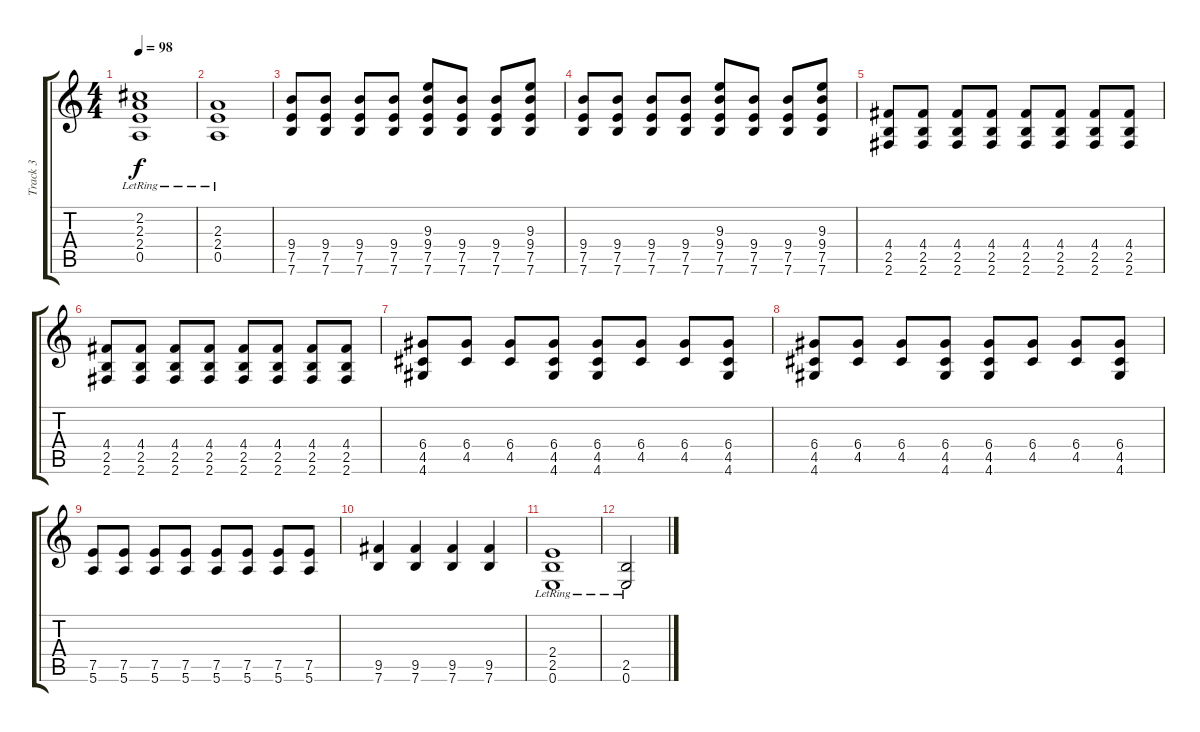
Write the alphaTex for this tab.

\track ("Track 3" "Track 3") {instrument distortionguitar}
\staff {score tabs}
\tuning (E4 B3 G3 D3 A2 E2) {hide}
\ts (4 4)
\tempo 98
\clef g2
\ks c
(2.2 2.3 2.4 0.5{lr}).1{dy f} |
(2.3 2.4 0.5{lr}).1 |
(9.4 7.5 7.6).8 (9.4 7.5 7.6).8 (9.4 7.5 7.6).8 (9.4 7.5 7.6).8 (9.3 9.4 7.5 7.6).8 (9.4 7.5 7.6).8 (9.4 7.5 7.6).8 (9.3 9.4 7.5 7.6).8 |
(9.4 7.5 7.6).8 (9.4 7.5 7.6).8 (9.4 7.5 7.6).8 (9.4 7.5 7.6).8 (9.3 9.4 7.5 7.6).8 (9.4 7.5 7.6).8 (9.4 7.5 7.6).8 (9.3 9.4 7.5 7.6).8 |
(4.4 2.5 2.6).8 (4.4 2.5 2.6).8 (4.4 2.5 2.6).8 (4.4 2.5 2.6).8 (4.4 2.5 2.6).8 (4.4 2.5 2.6).8 (4.4 2.5 2.6).8 (4.4 2.5 2.6).8 |
(4.4 2.5 2.6).8 (4.4 2.5 2.6).8 (4.4 2.5 2.6).8 (4.4 2.5 2.6).8 (4.4 2.5 2.6).8 (4.4 2.5 2.6).8 (4.4 2.5 2.6).8 (4.4 2.5 2.6).8 |
(6.4 4.5 4.6).8 (6.4 4.5).8 (6.4 4.5).8 (6.4 4.5 4.6).8 (6.4 4.5 4.6).8 (6.4 4.5).8 (6.4 4.5).8 (6.4 4.5 4.6).8 |
(6.4 4.5 4.6).8 (6.4 4.5).8 (6.4 4.5).8 (6.4 4.5 4.6).8 (6.4 4.5 4.6).8 (6.4 4.5).8 (6.4 4.5).8 (6.4 4.5 4.6).8 |
(7.5 5.6).8 (7.5 5.6).8 (7.5 5.6).8 (7.5 5.6).8 (7.5 5.6).8 (7.5 5.6).8 (7.5 5.6).8 (7.5 5.6).8 |
(9.5 7.6).4 (9.5 7.6).4 (9.5 7.6).4 (9.5 7.6).4 |
(2.4 2.5 0.6{lr}).1 |
(2.5{lr} 0.6{lr}).2
